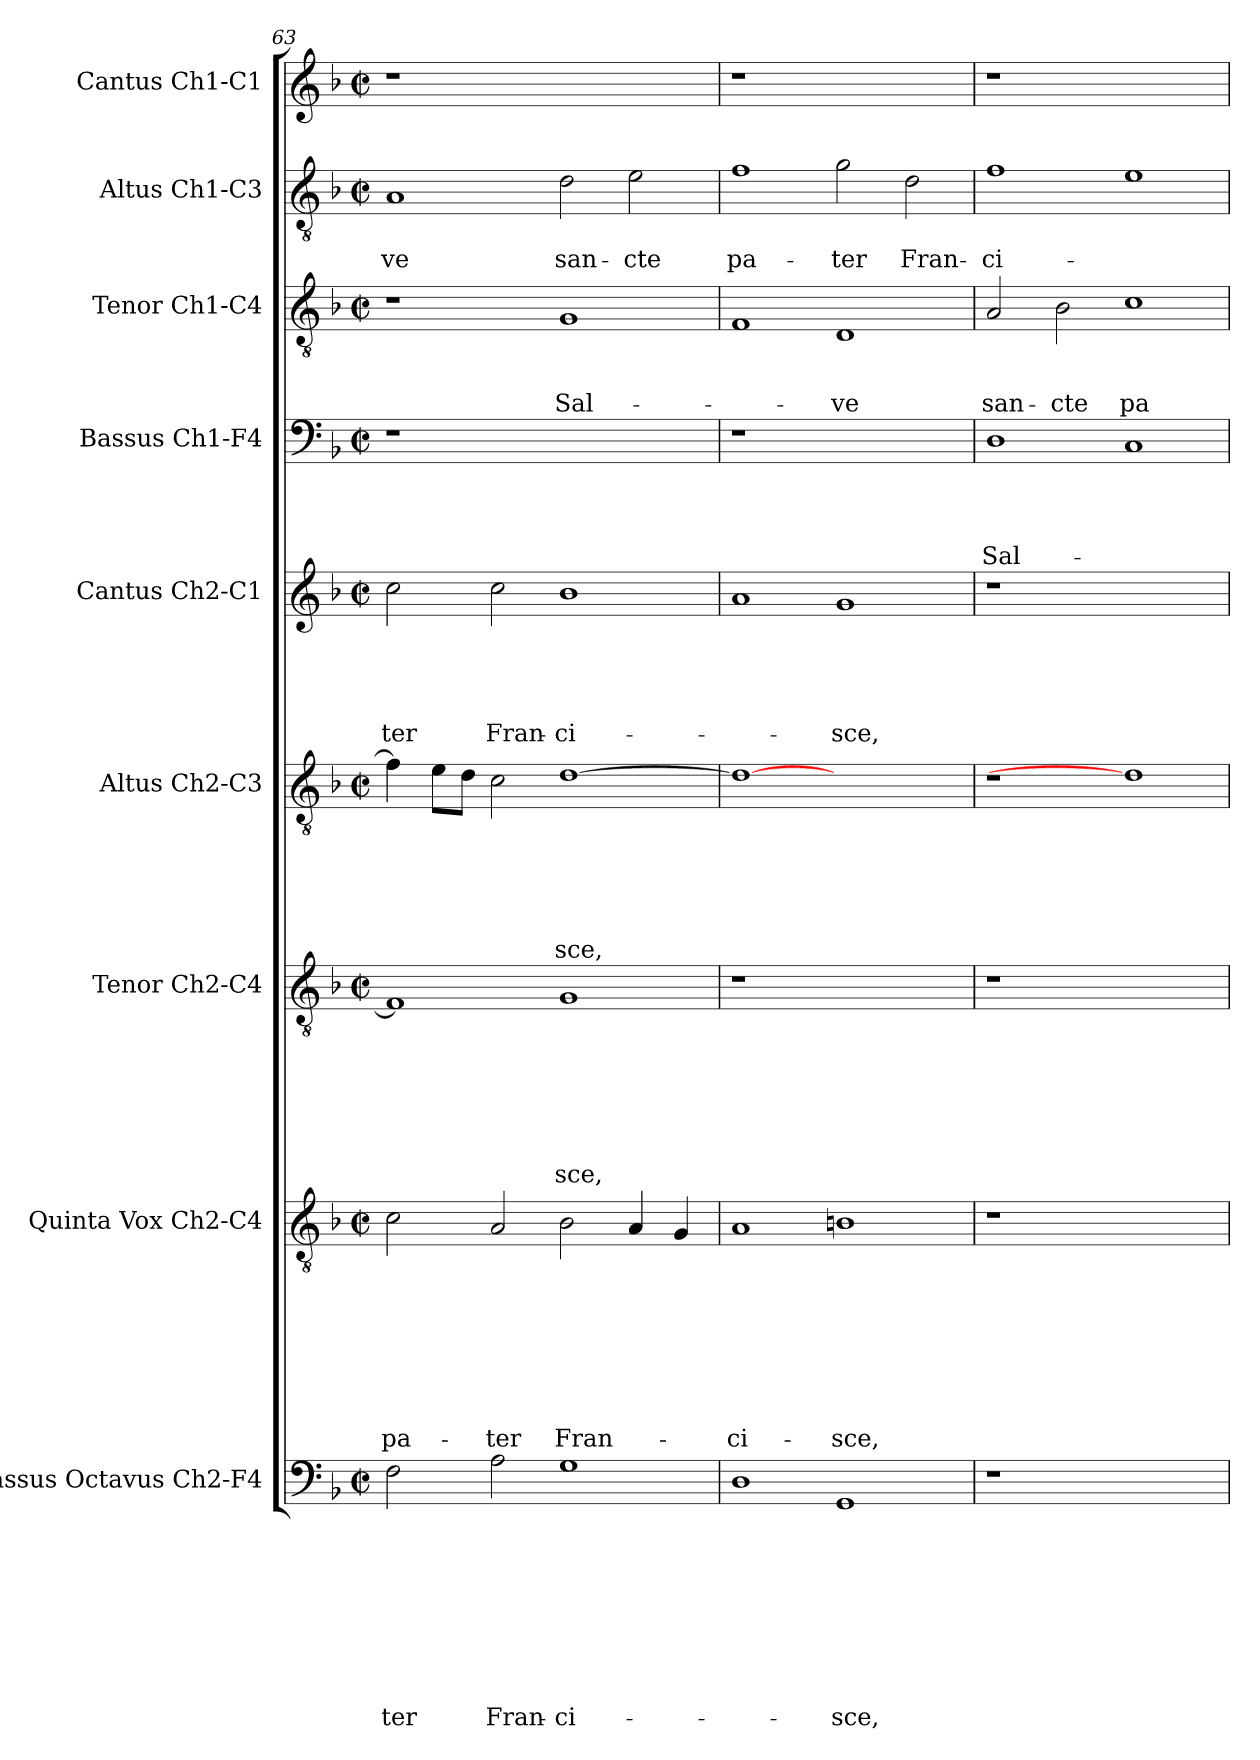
**kern	**text	**text	**text	**text	**text	**text	**text	**text	**text	**kern	**text	**text	**text	**text	**text	**text	**text	**text	**kern	**text	**text	**text	**text	**text	**text	**text	**kern	**text	**text	**text	**text	**text	**text	**kern	**text	**text	**text	**text	**text	**kern	**text	**text	**text	**text	**kern	**text	**text	**text	**kern	**text	**text	**kern
*part9	*part9	*part9	*part9	*part9	*part9	*part9	*part9	*part9	*part9	*part8	*part8	*part8	*part8	*part8	*part8	*part8	*part8	*part8	*part7	*part7	*part7	*part7	*part7	*part7	*part7	*part7	*part6	*part6	*part6	*part6	*part6	*part6	*part6	*part5	*part5	*part5	*part5	*part5	*part5	*part4	*part4	*part4	*part4	*part4	*part3	*part3	*part3	*part3	*part2	*part2	*part2	*part1
*staff9	*staff9	*staff9	*staff9	*staff9	*staff9	*staff9	*staff9	*staff9	*staff9	*staff8	*staff8	*staff8	*staff8	*staff8	*staff8	*staff8	*staff8	*staff8	*staff7	*staff7	*staff7	*staff7	*staff7	*staff7	*staff7	*staff7	*staff6	*staff6	*staff6	*staff6	*staff6	*staff6	*staff6	*staff5	*staff5	*staff5	*staff5	*staff5	*staff5	*staff4	*staff4	*staff4	*staff4	*staff4	*staff3	*staff3	*staff3	*staff3	*staff2	*staff2	*staff2	*staff1
*I"Bassus Octavus Ch2-F4	*	*	*	*	*	*	*	*	*	*I"Quinta Vox Ch2-C4	*	*	*	*	*	*	*	*	*I"Tenor Ch2-C4	*	*	*	*	*	*	*	*I"Altus Ch2-C3	*	*	*	*	*	*	*I"Cantus Ch2-C1	*	*	*	*	*	*I"Bassus Ch1-F4	*	*	*	*	*I"Tenor Ch1-C4	*	*	*	*I"Altus Ch1-C3	*	*	*I"Cantus Ch1-C1
*	*	*	*	*	*	*	*	*	*	*	*	*	*	*	*	*	*	*	*I'T2	*	*	*	*	*	*	*	*I'A2	*	*	*	*	*	*	*I'C2	*	*	*	*	*	*I'B	*	*	*	*	*I'T	*	*	*	*I'A	*	*	*I'C
*clefF4	*	*	*	*	*	*	*	*	*	*clefGv2	*	*	*	*	*	*	*	*	*clefGv2	*	*	*	*	*	*	*	*clefGv2	*	*	*	*	*	*	*clefG2	*	*	*	*	*	*clefF4	*	*	*	*	*clefGv2	*	*	*	*clefGv2	*	*	*clefG2
*k[b-]	*	*	*	*	*	*	*	*	*	*k[b-]	*	*	*	*	*	*	*	*	*k[b-]	*	*	*	*	*	*	*	*k[b-]	*	*	*	*	*	*	*k[b-]	*	*	*	*	*	*k[b-]	*	*	*	*	*k[b-]	*	*	*	*k[b-]	*	*	*k[b-]
*F:	*	*	*	*	*	*	*	*	*	*F:	*	*	*	*	*	*	*	*	*F:	*	*	*	*	*	*	*	*F:	*	*	*	*	*	*	*F:	*	*	*	*	*	*F:	*	*	*	*	*F:	*	*	*	*F:	*	*	*F:
*M2/2	*	*	*	*	*	*	*	*	*	*M2/2	*	*	*	*	*	*	*	*	*M2/2	*	*	*	*	*	*	*	*M2/2	*	*	*	*	*	*	*M2/2	*	*	*	*	*	*M2/2	*	*	*	*	*M2/2	*	*	*	*M2/2	*	*	*M2/2
*met(c|)	*	*	*	*	*	*	*	*	*	*met(c|)	*	*	*	*	*	*	*	*	*met(c|)	*	*	*	*	*	*	*	*met(c|)	*	*	*	*	*	*	*met(c|)	*	*	*	*	*	*met(c|)	*	*	*	*	*met(c|)	*	*	*	*met(c|)	*	*	*met(c|)
=63	=63	=63	=63	=63	=63	=63	=63	=63	=63	=63	=63	=63	=63	=63	=63	=63	=63	=63	=63	=63	=63	=63	=63	=63	=63	=63	=63	=63	=63	=63	=63	=63	=63	=63	=63	=63	=63	=63	=63	=63	=63	=63	=63	=63	=63	=63	=63	=63	=63	=63	=63	=63
!	!	!	!	!	!	!	!	!	!LO:LY:b	!	!	!	!	!	!	!	!	!LO:LY:b	!	!	!	!	!	!	!	!	!	!	!	!	!	!	!	!	!	!	!	!	!LO:LY:b	!	!	!	!	!	!	!	!	!	!	!	!LO:LY:b	!
2F\	.	.	.	.	.	.	.	.	-ter	2c\	.	.	.	.	.	.	.	pa-	1F]	.	.	.	.	.	.	.	4f\]	.	.	.	.	.	.	2cc\	.	.	.	.	-ter	1r	.	.	.	.	1r	.	.	.	1A	.	-ve	1r
.	.	.	.	.	.	.	.	.	.	.	.	.	.	.	.	.	.	.	.	.	.	.	.	.	.	.	8e\L	.	.	.	.	.	.	.	.	.	.	.	.	.	.	.	.	.	.	.	.	.	.	.	.	.
.	.	.	.	.	.	.	.	.	.	.	.	.	.	.	.	.	.	.	.	.	.	.	.	.	.	.	8d\J	.	.	.	.	.	.	.	.	.	.	.	.	.	.	.	.	.	.	.	.	.	.	.	.	.
!	!	!	!	!	!	!	!	!	!LO:LY:b	!	!	!	!	!	!	!	!	!LO:LY:b	!	!	!	!	!	!	!	!	!	!	!	!	!	!	!	!	!	!	!	!	!LO:LY:b	!	!	!	!	!	!	!	!	!	!	!	!	!
2A\	.	.	.	.	.	.	.	.	Fran-	2A/	.	.	.	.	.	.	.	-ter	.	.	.	.	.	.	.	.	2c\	.	.	.	.	.	.	2cc\	.	.	.	.	Fran-	.	.	.	.	.	.	.	.	.	.	.	.	.
!	!	!	!	!	!	!	!	!	!LO:LY:b	!	!	!	!	!	!	!	!	!LO:LY:b	!	!	!	!	!	!	!	!LO:LY:b	!	!	!	!	!	!	!LO:LY:b	!	!	!	!	!	!LO:LY:b	!	!	!	!	!	!	!	!	!LO:LY:b	!	!	!LO:LY:b	!
1G	.	.	.	.	.	.	.	.	-ci-	2B-\	.	.	.	.	.	.	.	Fran-	1G	.	.	.	.	.	.	-sce,	[1d	.	.	.	.	.	-sce,	1b-	.	.	.	.	-ci-	1ryy	.	.	.	.	1G	.	.	Sal-	2d\	.	san-	1ryy
!	!	!	!	!	!	!	!	!	!	!	!	!	!	!	!	!	!	!	!	!	!	!	!	!	!	!	!	!	!	!	!	!	!	!	!	!	!	!	!	!	!	!	!	!	!	!	!	!	!	!	!LO:LY:b	!
.	.	.	.	.	.	.	.	.	.	4A/	.	.	.	.	.	.	.	.	.	.	.	.	.	.	.	.	.	.	.	.	.	.	.	.	.	.	.	.	.	.	.	.	.	.	.	.	.	.	2e\	.	-cte	.
.	.	.	.	.	.	.	.	.	.	4G/	.	.	.	.	.	.	.	.	.	.	.	.	.	.	.	.	.	.	.	.	.	.	.	.	.	.	.	.	.	.	.	.	.	.	.	.	.	.	.	.	.	.
=64	=64	=64	=64	=64	=64	=64	=64	=64	=64	=64	=64	=64	=64	=64	=64	=64	=64	=64	=64	=64	=64	=64	=64	=64	=64	=64	=64	=64	=64	=64	=64	=64	=64	=64	=64	=64	=64	=64	=64	=64	=64	=64	=64	=64	=64	=64	=64	=64	=64	=64	=64	=64
!	!	!	!	!	!	!	!	!	!	!	!	!	!	!	!	!	!	!LO:LY:b	!	!	!	!	!	!	!	!	!	!	!	!	!	!	!	!	!	!	!	!	!	!	!	!	!	!	!	!	!	!	!	!	!LO:LY:b	!
1D	.	.	.	.	.	.	.	.	.	1A	.	.	.	.	.	.	.	-ci-	1r	.	.	.	.	.	.	.	1d_	.	.	.	.	.	.	1a	.	.	.	.	.	1r	.	.	.	.	1F	.	.	.	1f	.	pa-	1r
!	!	!	!	!	!	!	!	!	!LO:LY:b	!	!	!	!	!	!	!	!	!LO:LY:b	!	!	!	!	!	!	!	!	!	!	!	!	!	!	!	!	!	!	!	!	!LO:LY:b	!	!	!	!	!	!	!	!	!LO:LY:b	!	!	!LO:LY:b	!
1GG	.	.	.	.	.	.	.	.	-sce,	1Bn	.	.	.	.	.	.	.	-sce,	1ryy	.	.	.	.	.	.	.	1ryy	.	.	.	.	.	.	1g	.	.	.	.	-sce,	1ryy	.	.	.	.	1D	.	.	-ve	2g\	.	-ter	1ryy
!	!	!	!	!	!	!	!	!	!	!	!	!	!	!	!	!	!	!	!	!	!	!	!	!	!	!	!	!	!	!	!	!	!	!	!	!	!	!	!	!	!	!	!	!	!	!	!	!	!	!	!LO:LY:b	!
.	.	.	.	.	.	.	.	.	.	.	.	.	.	.	.	.	.	.	.	.	.	.	.	.	.	.	.	.	.	.	.	.	.	.	.	.	.	.	.	.	.	.	.	.	.	.	.	.	2d\	.	Fran-	.
=65	=65	=65	=65	=65	=65	=65	=65	=65	=65	=65	=65	=65	=65	=65	=65	=65	=65	=65	=65	=65	=65	=65	=65	=65	=65	=65	=65	=65	=65	=65	=65	=65	=65	=65	=65	=65	=65	=65	=65	=65	=65	=65	=65	=65	=65	=65	=65	=65	=65	=65	=65	=65
!	!	!	!	!	!	!	!	!	!	!	!	!	!	!	!	!	!	!	!	!	!	!	!	!	!	!	!	!	!	!	!	!	!	!	!	!	!	!	!	!	!	!	!	!LO:LY:b	!	!	!	!LO:LY:b	!	!	!LO:LY:b	!
1r	.	.	.	.	.	.	.	.	.	1r	.	.	.	.	.	.	.	.	1r	.	.	.	.	.	.	.	1r	.	.	.	.	.	.	1r	.	.	.	.	.	1D	.	.	.	Sal-	2A/	.	.	san-	1f	.	-ci-	1r
!	!	!	!	!	!	!	!	!	!	!	!	!	!	!	!	!	!	!	!	!	!	!	!	!	!	!	!	!	!	!	!	!	!	!	!	!	!	!	!	!	!	!	!	!	!	!	!	!LO:LY:b	!	!	!	!
.	.	.	.	.	.	.	.	.	.	.	.	.	.	.	.	.	.	.	.	.	.	.	.	.	.	.	.	.	.	.	.	.	.	.	.	.	.	.	.	.	.	.	.	.	2B-\	.	.	-cte	.	.	.	.
!	!	!	!	!	!	!	!	!	!	!	!	!	!	!	!	!	!	!	!	!	!	!	!	!	!	!	!	!	!	!	!	!	!	!	!	!	!	!	!	!	!	!	!	!	!	!	!	!LO:LY:b	!	!	!	!
1ryy	.	.	.	.	.	.	.	.	.	1ryy	.	.	.	.	.	.	.	.	1ryy	.	.	.	.	.	.	.	1d]	.	.	.	.	.	.	1ryy	.	.	.	.	.	1C	.	.	.	.	1c	.	.	pa-	1e	.	.	1ryy
=	=	=	=	=	=	=	=	=	=	=	=	=	=	=	=	=	=	=	=	=	=	=	=	=	=	=	=	=	=	=	=	=	=	=	=	=	=	=	=	=	=	=	=	=	=	=	=	=	=	=	=	=
*-	*-	*-	*-	*-	*-	*-	*-	*-	*-	*-	*-	*-	*-	*-	*-	*-	*-	*-	*-	*-	*-	*-	*-	*-	*-	*-	*-	*-	*-	*-	*-	*-	*-	*-	*-	*-	*-	*-	*-	*-	*-	*-	*-	*-	*-	*-	*-	*-	*-	*-	*-	*-
